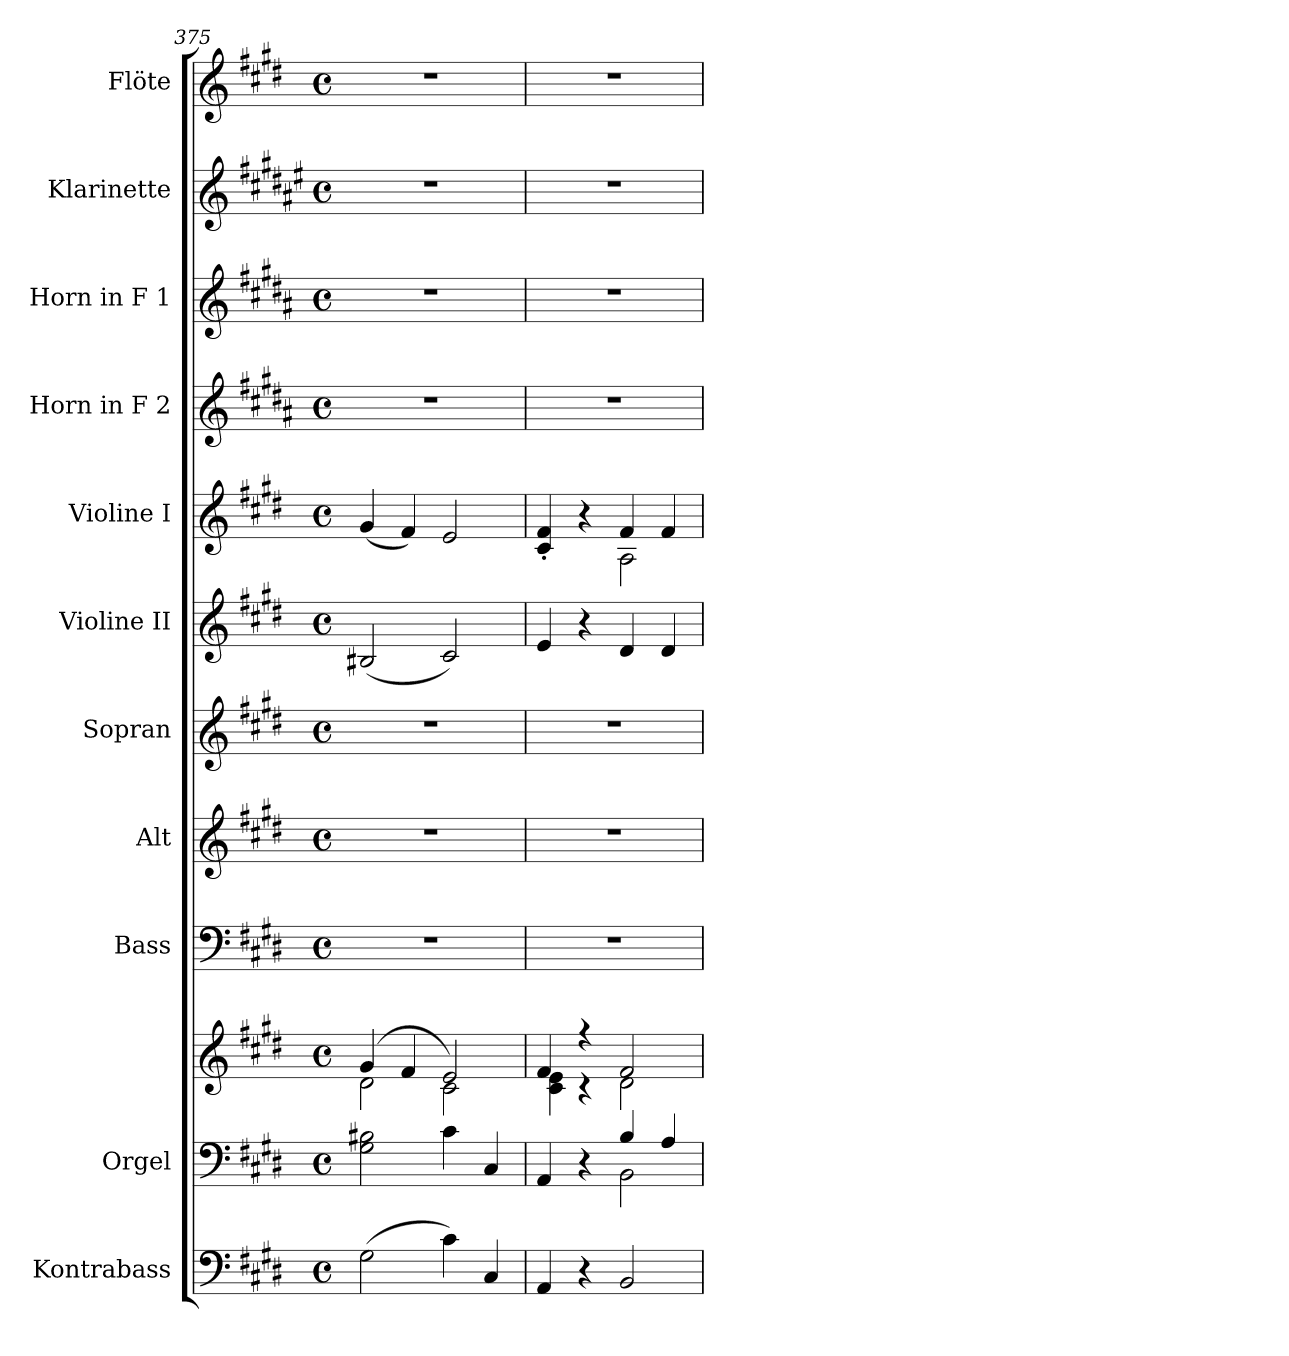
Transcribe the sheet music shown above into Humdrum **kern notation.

**kern	**kern	**kern	**kern	**kern	**kern	**kern	**kern	**kern	**kern	**kern	**kern
*part11	*part10	*part10	*part9	*part8	*part7	*part6	*part5	*part4	*part3	*part2	*part1
*staff12	*staff11	*staff10	*staff9	*staff8	*staff7	*staff6	*staff5	*staff4	*staff3	*staff2	*staff1
*I"Kontrabass	*I"Orgel	*	*I"Bass	*I"Alt	*I"Sopran	*I"Violine II	*I"Violine I	*I"Horn in F 2	*I"Horn in F 1	*I"Klarinette	*I"Flöte
*I'Kb.	*I'Org.	*	*I'B.	*I'A.	*I'S.	*I'Vl. II	*I'Vl. I	*	*	*I'Kl.	*I'Fl.
*clefF4	*clefF4	*clefG2	*clefF4	*clefG2	*clefG2	*clefG2	*clefG2	*clefG2	*clefG2	*clefG2	*clefG2
*ITrd7c12	*	*	*	*	*	*	*	*ITrd4c7	*ITrd4c7	*ITrd1c2	*
*k[f#c#g#d#]	*k[f#c#g#d#]	*k[f#c#g#d#]	*k[f#c#g#d#]	*k[f#c#g#d#]	*k[f#c#g#d#]	*k[f#c#g#d#]	*k[f#c#g#d#]	*k[f#c#g#d#]	*k[f#c#g#d#]	*k[f#c#g#d#]	*k[f#c#g#d#]
*E:	*E:	*E:	*E:	*E:	*E:	*E:	*E:	*E:	*E:	*E:	*E:
*M4/4	*M4/4	*M4/4	*M4/4	*M4/4	*M4/4	*M4/4	*M4/4	*M4/4	*M4/4	*M4/4	*M4/4
*met(c)	*met(c)	*met(c)	*met(c)	*met(c)	*met(c)	*met(c)	*met(c)	*met(c)	*met(c)	*met(c)	*met(c)
=375	=375	=375	=375	=375	=375	=375	=375	=375	=375	=375	=375
*	*	*^	*	*	*	*	*	*	*	*	*
(>2GG#\	2G#\ 2B#X\	(4g#/	2d#\	1r	1r	1r	(<2B#X/	(<4g#/	1r	1r	1r	1r
.	.	4f#/	.	.	.	.	.	4f#/)	.	.	.	.
4C#\)	4c#\	2e/)	2c#\	.	.	.	2c#/)	2e/	.	.	.	.
4CC#/	4C#/	.	.	.	.	.	.	.	.	.	.	.
=376	=376	=376	=376	=376	=376	=376	=376	=376	=376	=376	=376	=376
*	*^	*	*	*	*	*	*	*^	*	*	*	*
4AAA/	2ryy	4AA/	4f#/	4c#\ 4e\	1r	1r	1r	4e/	4c#/'< 4f#/'<	2ryy	1r	1r	1r	1r
4r	.	4r	4r	4r	.	.	.	4r	4r	.	.	.	.	.
2BBB/	4B/	2BB\	2f#/	2d#\	.	.	.	4d#/	4f#/	2A\	.	.	.	.
.	4A/	.	.	.	.	.	.	4d#/	4f#/	.	.	.	.	.
*	*v	*v	*	*	*	*	*	*	*v	*v	*	*	*	*
*	*	*v	*v	*	*	*	*	*	*	*	*	*
=	=	=	=	=	=	=	=	=	=	=	=
*-	*-	*-	*-	*-	*-	*-	*-	*-	*-	*-	*-
